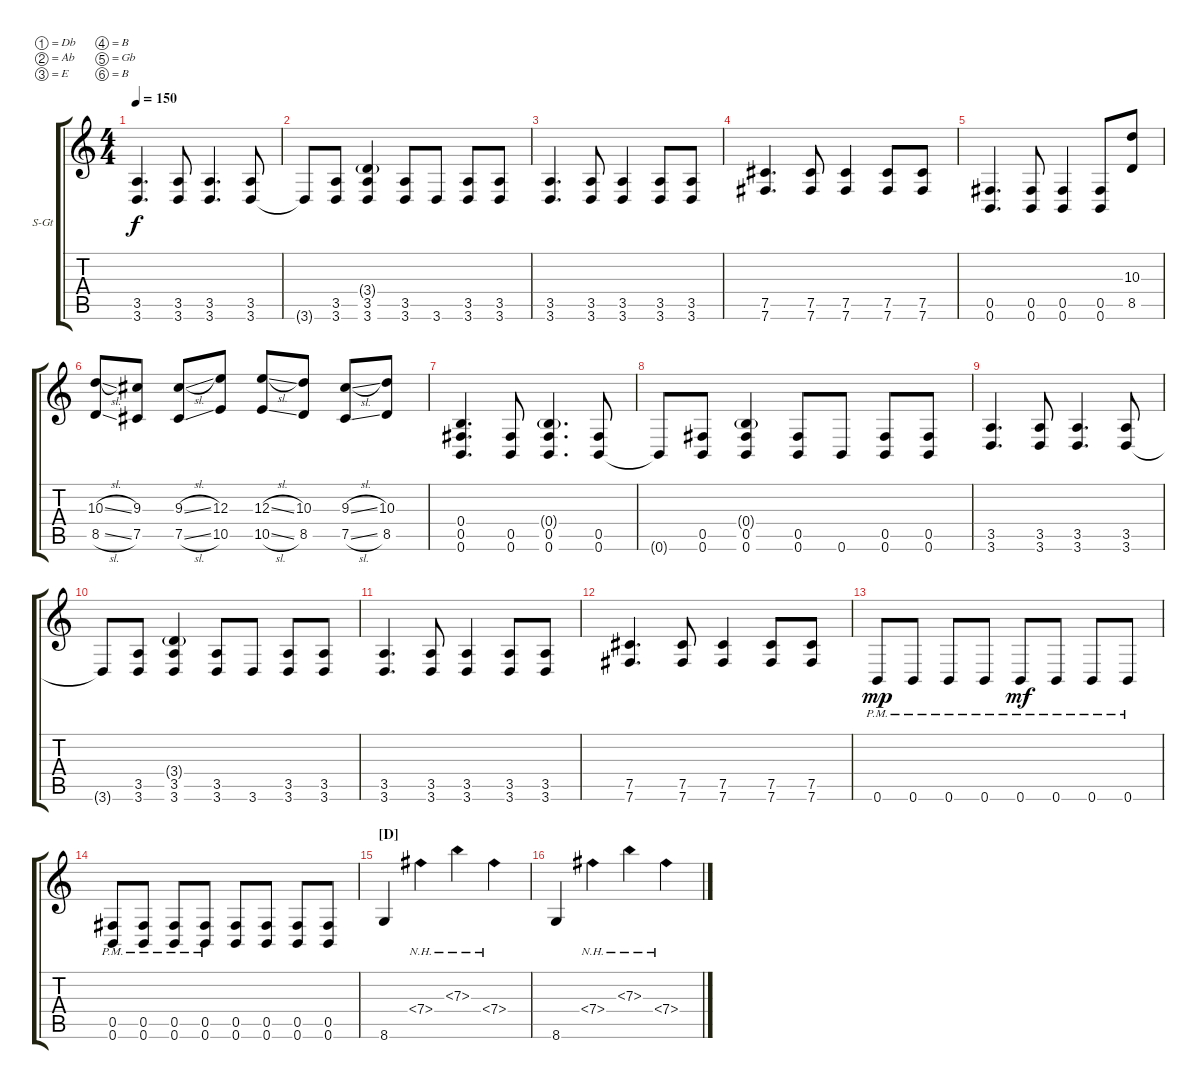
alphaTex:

\defaultSystemsLayout 4
\bracketExtendMode groupsimilarinstruments
\firstSystemTrackNameOrientation horizontal
\otherSystemsTrackNameOrientation horizontal
\track ("Steel Guitar" "S-Gt") {instrument acousticguitarsteel}
\staff {score tabs}
\tuning (Db4 Ab3 E3 B2 Gb2 B1)
\ts (4 4)
\tempo 150
\clef g2
\ks c
(3.6 3.5).4{d dy f} (3.6 3.5).8 (3.6 3.5).4{d} (3.6 3.5).8 |
3.6{t}.8 (3.6 3.5).8 (3.6 3.5 3.4{g}).4 (3.6 3.5).8 3.6.8 (3.6 3.5).8 (3.6 3.5).8 |
(3.6 3.5).4{d} (3.6 3.5).8 (3.6 3.5).4 (3.6 3.5).8 (3.6 3.5).8 |
(7.6 7.5).4{d} (7.6 7.5).8 (7.6 7.5).4 (7.6 7.5).8 (7.6 7.5).8 |
(0.6 0.5).4{d} (0.6 0.5).8 (0.6 0.5).4 (0.6 0.5).8 (8.5 10.3).8 |
(8.5{sl} 10.3{sl}).8 (7.5 9.3).8 (7.5{sl} 9.3{sl}).8 (10.5 12.3).8 (10.5{sl} 12.3{sl}).8 (8.5 10.3).8 (7.5{sl} 9.3{sl}).8 (8.5 10.3).8 |
(0.6 0.5 0.4).4{d} (0.6 0.5).8 (0.6 0.5 0.4{g}).4{d} (0.6 0.5).8 |
0.6{t}.8 (0.6 0.5).8 (0.6 0.5 0.4{g}).4 (0.6 0.5).8 0.6.8 (0.6 0.5).8 (0.6 0.5).8 |
(3.6 3.5).4{d} (3.6 3.5).8 (3.6 3.5).4{d} (3.6 3.5).8 |
3.6{t}.8 (3.6 3.5).8 (3.6 3.5 3.4{g}).4 (3.6 3.5).8 3.6.8 (3.6 3.5).8 (3.6 3.5).8 |
(3.6 3.5).4{d} (3.6 3.5).8 (3.6 3.5).4 (3.6 3.5).8 (3.6 3.5).8 |
(7.6 7.5).4{d} (7.6 7.5).8 (7.6 7.5).4 (7.6 7.5).8 (7.6 7.5).8 |
0.6{pm}.8{dy mp} 0.6{pm}.8 0.6{pm}.8 0.6{pm}.8 0.6{pm}.8{dy mf} 0.6{pm}.8 0.6{pm}.8 0.6{pm}.8 |
(0.6{pm} 0.5).8 (0.6{pm} 0.5).8 (0.6{pm} 0.5).8 (0.6{pm} 0.5).8 (0.6 0.5).8 (0.6 0.5).8 (0.6 0.5).8 (0.6 0.5).8 |
\section ("D" "")
8.6.4 7.4{nh}.4 7.3{nh}.4 7.4{nh}.4 |
8.6.4 7.4{nh}.4 7.3{nh}.4 7.4{nh}.4
